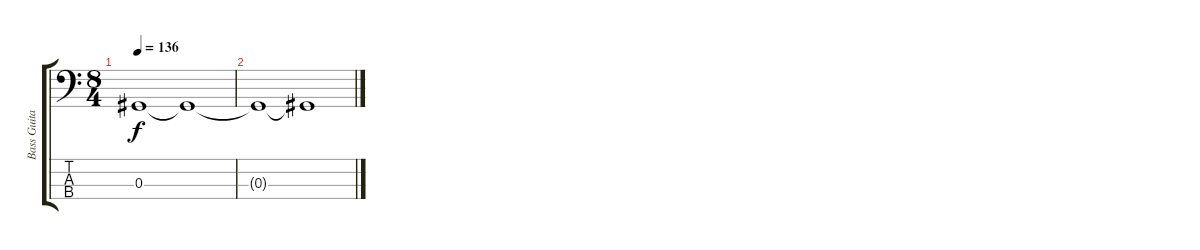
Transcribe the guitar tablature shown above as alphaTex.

\track ("Bass Guitar" "Bass Guita") {instrument electricbassfinger}
\staff {score tabs}
\tuning (Gb2 Db2 Ab1 Eb1) {hide}
\ts (8 4)
\tempo 136
\clef f4
\ks c
0.3{t}.1{dy f} 0.3{t}.1 |
0.3{t}.1 0.3{t}.1
